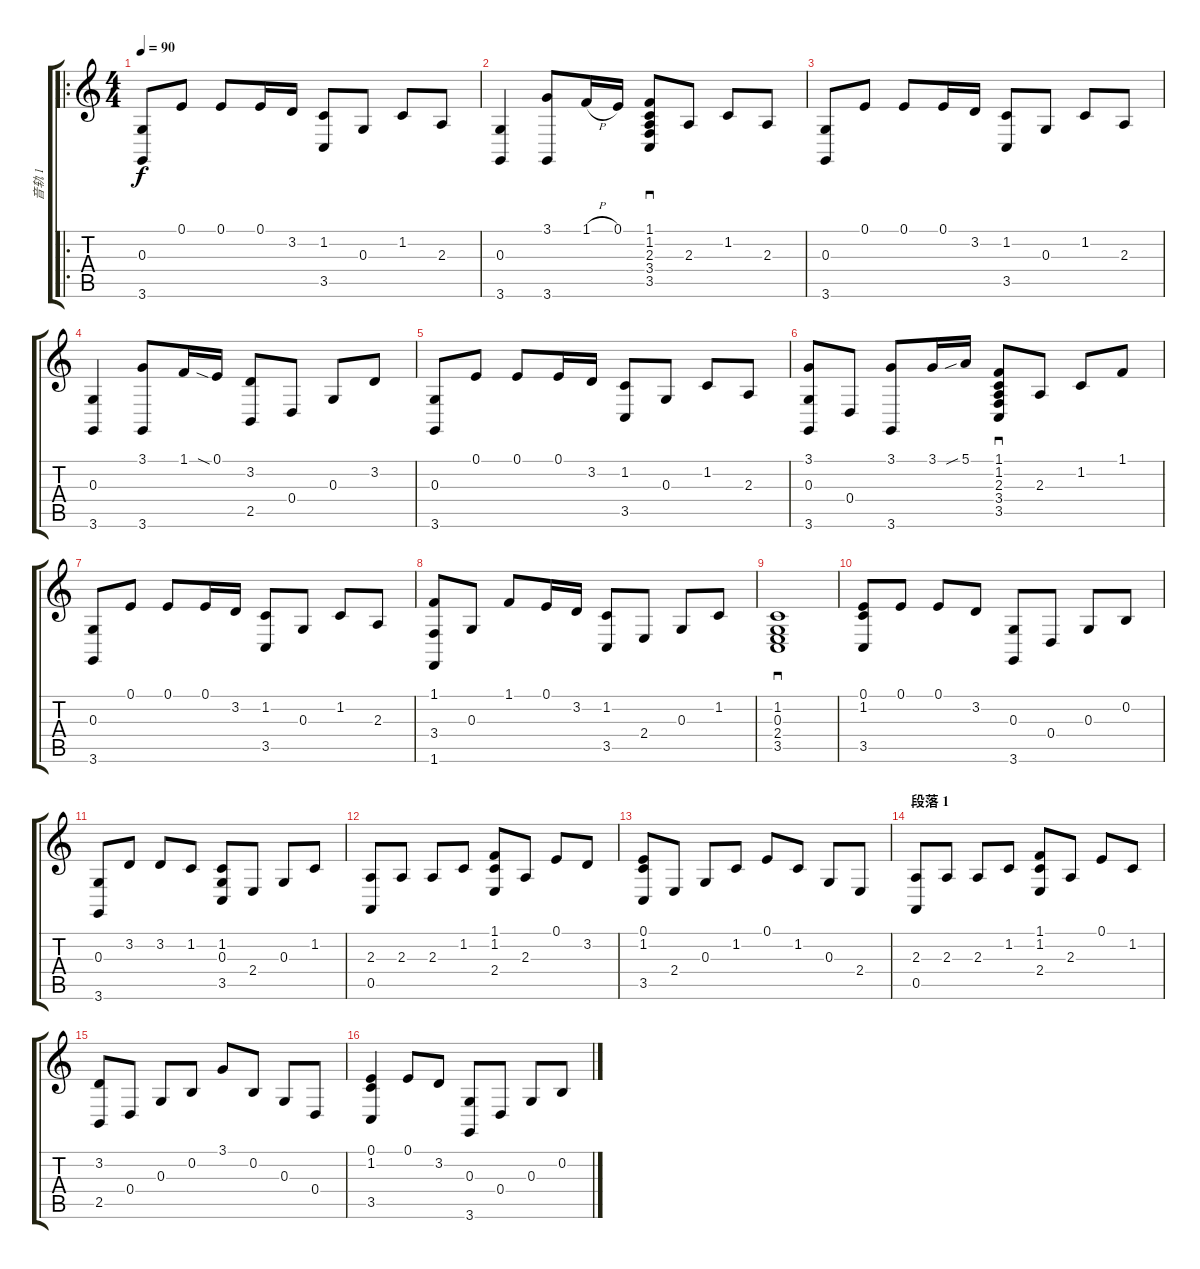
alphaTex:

\track ("音轨 1" "音轨 1") {instrument electricgrandpiano}
\staff {score tabs}
\tuning (E4 B3 G3 D3 A2 E2) {hide}
\ro
\ts (4 4)
\tempo 90
\clef g2
\ks c
(0.3 3.6).8{dy f instrument electricgrandpiano} 0.1.8 0.1.8 0.1.16 3.2.16 (1.2 3.5).8 0.3.8 1.2.8 2.3.8 |
(0.3 3.6).4 (3.1 3.6).8 1.1{h}.16 0.1.16 (1.1 1.2 2.3 3.4 3.5).8{sd} 2.3.8 1.2.8 2.3.8 |
(0.3 3.6).8 0.1.8 0.1.8 0.1.16 3.2.16 (1.2 3.5).8 0.3.8 1.2.8 2.3.8 |
(0.3 3.6).4 (3.1 3.6).8 1.1.16 0.1{sia}.16 (3.2 2.5).8 0.4.8 0.3.8 3.2.8 |
(0.3 3.6).8 0.1.8 0.1.8 0.1.16 3.2.16 (1.2 3.5).8 0.3.8 1.2.8 2.3.8 |
(3.1 0.3 3.6).8 0.4.8 (3.1 3.6).8 3.1.16 5.1{sib}.16 (1.1 1.2 2.3 3.4 3.5).8{sd} 2.3.8 1.2.8 1.1.8 |
(0.3 3.6).8 0.1.8 0.1.8 0.1.16 3.2.16 (1.2 3.5).8 0.3.8 1.2.8 2.3.8 |
(1.1 3.4 1.6).8 0.3.8 1.1.8 0.1.16 3.2.16 (1.2 3.5).8 2.4.8 0.3.8 1.2.8 |
(1.2 0.3 2.4 3.5).1{sd} |
(0.1 1.2 3.5).8 0.1.8 0.1.8 3.2.8 (0.3 3.6).8 0.4.8 0.3.8 0.2.8 |
(0.3 3.6).8 3.2.8 3.2.8 1.2.8 (1.2 0.3 3.5).8 2.4.8 0.3.8 1.2.8 |
(2.3 0.5).8 2.3.8 2.3.8 1.2.8 (1.1 1.2 2.4).8 2.3.8 0.1.8 3.2.8 |
(0.1 1.2 3.5).8 2.4.8 0.3.8 1.2.8 0.1.8 1.2.8 0.3.8 2.4.8 |
\section ("" "段落 1")
(2.3 0.5).8 2.3.8 2.3.8 1.2.8 (1.1 1.2 2.4).8 2.3.8 0.1.8 1.2.8 |
(3.2 2.5).8 0.4.8 0.3.8 0.2.8 3.1.8 0.2.8 0.3.8 0.4.8 |
(0.1 1.2 3.5).4 0.1.8 3.2.8 (0.3 3.6).8 0.4.8 0.3.8 0.2.8
